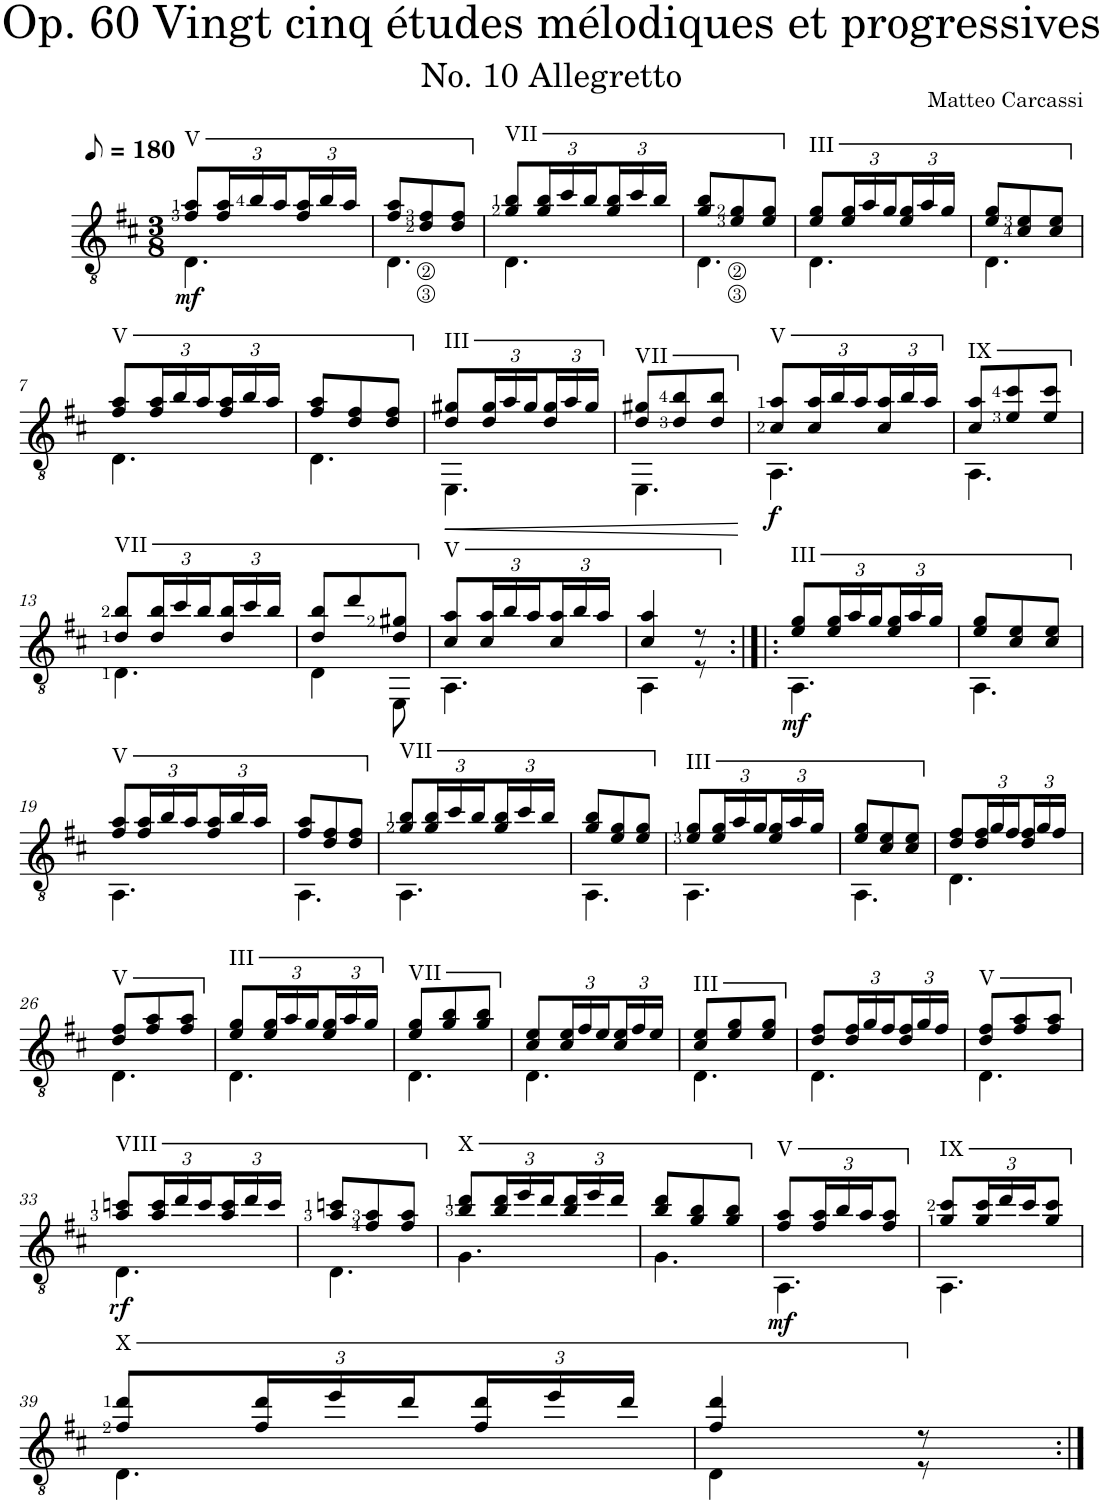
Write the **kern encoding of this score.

**kern	**dynam
*part1	*part1
*staff1	*staff1
*I"Classical Guitar	*
*I'Guit.	*
*clefGv2	*
*k[f#c#]	*
*D:	*
*M3/8	*
*MM90	*
=1	=1
*^	*
!LO:TX:a:t=V	!	!
!	!	!LO:DY:b
8f#/ 8a/L	4.D\	mf
*Xbrackettup	*	*
24f#/ 24a/L	.	.
24b/	.	.
24a/	.	.
24f#/ 24a/	.	.
24b/	.	.
24a/JJ	.	.
=2	=2	=2
8f#/ 8a/L	4.D\	.
8d/<< 8f#/<<	.	.
8d/ 8f#/J	.	.
=3	=3	=3
!LO:TX:a:t=VII	!	!
8g/ 8b/L	4.D\	.
24g/ 24b/L	.	.
24cc#/	.	.
24b/	.	.
24g/ 24b/	.	.
24cc#/	.	.
24b/JJ	.	.
=4	=4	=4
8g/ 8b/L	4.D\	.
8e/<< 8g/<<	.	.
8e/ 8g/J	.	.
=5	=5	=5
!LO:TX:a:t=III	!	!
8e/ 8g/L	4.D\	.
24e/ 24g/L	.	.
24a/	.	.
24g/	.	.
24e/ 24g/	.	.
24a/	.	.
24g/JJ	.	.
=6	=6	=6
8e/ 8g/L	4.D\	.
8c#/ 8e/	.	.
8c#/ 8e/J	.	.
!!LO:LB:g=z	!!
=7	=7	=7
!LO:TX:a:t=V	!	!
8f#/ 8a/L	4.D\	.
24f#/ 24a/L	.	.
24b/	.	.
24a/	.	.
24f#/ 24a/	.	.
24b/	.	.
24a/JJ	.	.
=8	=8	=8
8f#/ 8a/L	4.D\	.
8d/ 8f#/	.	.
8d/ 8f#/J	.	.
=9	=9	=9
!LO:TX:a:t=III	!	!
8d/ 8g#X/L	4.EE\	.
!	!	!LO:HP:b
24d/ 24g#/L	.	<
24a/	.	.
24g#/	.	.
24d/ 24g#/	.	.
24a/	.	.
24g#/JJ	.	.
=10	=10	=10
!LO:TX:a:t=VII	!	!
8d/ 8g#X/L	4.EE\	.
8d/ 8b/	.	.
8d/ 8b/J	.	.
*v	*v	*
.	[
=11	=11
*^	*
!LO:TX:a:t=V	!	!
!	!	!LO:DY:b
8c#/ 8a/L	4.AA\	f
24c#/ 24a/L	.	.
24b/	.	.
24a/	.	.
24c#/ 24a/	.	.
24b/	.	.
24a/JJ	.	.
=12	=12	=12
!LO:TX:a:t=IX	!	!
8c#/ 8a/L	4.AA\	.
8e/ 8cc#/	.	.
8e/ 8cc#/J	.	.
!!LO:LB:g=z	!!
=13	=13	=13
!LO:TX:a:t=VII	!	!
8d/ 8b/L	4.D\	.
24d/ 24b/L	.	.
24cc#/	.	.
24b/	.	.
24d/ 24b/	.	.
24cc#/	.	.
24b/JJ	.	.
=14	=14	=14
8d/ 8b/L	4D\	.
8dd/	.	.
8d/ 8g#X/J	8EE\	.
=15	=15	=15
!LO:TX:a:t=V	!	!
8c#/ 8a/L	4.AA\	.
24c#/ 24a/L	.	.
24b/	.	.
24a/	.	.
24c#/ 24a/	.	.
24b/	.	.
24a/JJ	.	.
=16	=16	=16
4c#/ 4a/	4AA\	.
8r	8r	.
=17:|!|:	=17:|!|:	=17:|!|:
!LO:TX:a:t=III	!	!
!	!	!LO:DY:b
8e/ 8g/L	4.AA\	mf
24e/ 24g/L	.	.
24a/	.	.
24g/	.	.
24e/ 24g/	.	.
24a/	.	.
24g/JJ	.	.
=18	=18	=18
8e/ 8g/L	4.AA\	.
8c#/ 8e/	.	.
8c#/ 8e/J	.	.
!!LO:LB:g=z	!!
=19	=19	=19
!LO:TX:a:t=V	!	!
8f#/ 8a/L	4.AA\	.
24f#/ 24a/L	.	.
24b/	.	.
24a/	.	.
24f#/ 24a/	.	.
24b/	.	.
24a/JJ	.	.
=20	=20	=20
8f#/ 8a/L	4.AA\	.
8d/ 8f#/	.	.
8d/ 8f#/J	.	.
=21	=21	=21
!LO:TX:a:t=VII	!	!
8g/ 8b/L	4.AA\	.
24g/ 24b/L	.	.
24cc#/	.	.
24b/	.	.
24g/ 24b/	.	.
24cc#/	.	.
24b/JJ	.	.
=22	=22	=22
8g/ 8b/L	4.AA\	.
8e/ 8g/	.	.
8e/ 8g/J	.	.
=23	=23	=23
!LO:TX:a:t=III	!	!
8e/ 8g/L	4.AA\	.
24e/ 24g/L	.	.
24a/	.	.
24g/	.	.
24e/ 24g/	.	.
24a/	.	.
24g/JJ	.	.
=24	=24	=24
8e/ 8g/L	4.AA\	.
8c#/ 8e/	.	.
8c#/ 8e/J	.	.
=25	=25	=25
8d/ 8f#/L	4.D\	.
24d/ 24f#/L	.	.
24g/	.	.
24f#/	.	.
24d/ 24f#/	.	.
24g/	.	.
24f#/JJ	.	.
!!LO:LB:g=z	!!
=26	=26	=26
!LO:TX:a:t=V	!	!
8d/ 8f#/L	4.D\	.
8f#/ 8a/	.	.
8f#/ 8a/J	.	.
=27	=27	=27
!LO:TX:a:t=III	!	!
8e/ 8g/L	4.D\	.
24e/ 24g/L	.	.
24a/	.	.
24g/	.	.
24e/ 24g/	.	.
24a/	.	.
24g/JJ	.	.
=28	=28	=28
!LO:TX:a:t=VII	!	!
8e/ 8g/L	4.D\	.
8g/ 8b/	.	.
8g/ 8b/J	.	.
=29	=29	=29
8c#/ 8e/L	4.D\	.
24c#/ 24e/L	.	.
24f#/	.	.
24e/	.	.
24c#/ 24e/	.	.
24f#/	.	.
24e/JJ	.	.
=30	=30	=30
!LO:TX:a:t=III	!	!
8c#/ 8e/L	4.D\	.
8e/ 8g/	.	.
8e/ 8g/J	.	.
=31	=31	=31
8d/ 8f#/L	4.D\	.
24d/ 24f#/L	.	.
24g/	.	.
24f#/	.	.
24d/ 24f#/	.	.
24g/	.	.
24f#/JJ	.	.
=32	=32	=32
!LO:TX:a:t=V	!	!
8d/ 8f#/L	4.D\	.
8f#/ 8a/	.	.
8f#/ 8a/J	.	.
!!LO:LB:g=z	!!
=33	=33	=33
!LO:TX:a:t=VIII	!	!
!	!	!LO:DY:b
8a/ 8ccn/L	4.D\	rf
24a/ 24cc/L	.	.
24dd/	.	.
24cc/	.	.
24a/ 24cc/	.	.
24dd/	.	.
24cc/JJ	.	.
=34	=34	=34
8a/ 8ccn/L	4.D\	.
8f#/ 8a/	.	.
8f#/ 8a/J	.	.
=35	=35	=35
!LO:TX:a:t=X	!	!
8b/ 8dd/L	4.G\	.
24b/ 24dd/L	.	.
24ee/	.	.
24dd/	.	.
24b/ 24dd/	.	.
24ee/	.	.
24dd/JJ	.	.
=36	=36	=36
8b/ 8dd/L	4.G\	.
8g/ 8b/	.	.
8g/ 8b/J	.	.
=37	=37	=37
!LO:TX:a:t=V	!	!
!	!	!LO:DY:b
8f#/ 8a/L	4.AA\	mf
24f#/ 24a/L	.	.
24b/	.	.
24a/J	.	.
8f#/ 8a/J	.	.
=38	=38	=38
!LO:TX:a:t=IX	!	!
8g/ 8cc#/L	4.AA\	.
24g/ 24cc#/L	.	.
24dd/	.	.
24cc#/J	.	.
8g/ 8cc#/J	.	.
!!LO:LB:g=z	!!
=39	=39	=39
!LO:TX:a:t=X	!	!
8f#/ 8dd/L	4.D\	.
24f#/ 24dd/L	.	.
24ee/	.	.
24dd/	.	.
24f#/ 24dd/	.	.
24ee/	.	.
24dd/JJ	.	.
=40	=40	=40
4f#/ 4dd/	4D\	.
8r	8r	.
*v	*v	*
=:|!	=:|!
*-	*-
